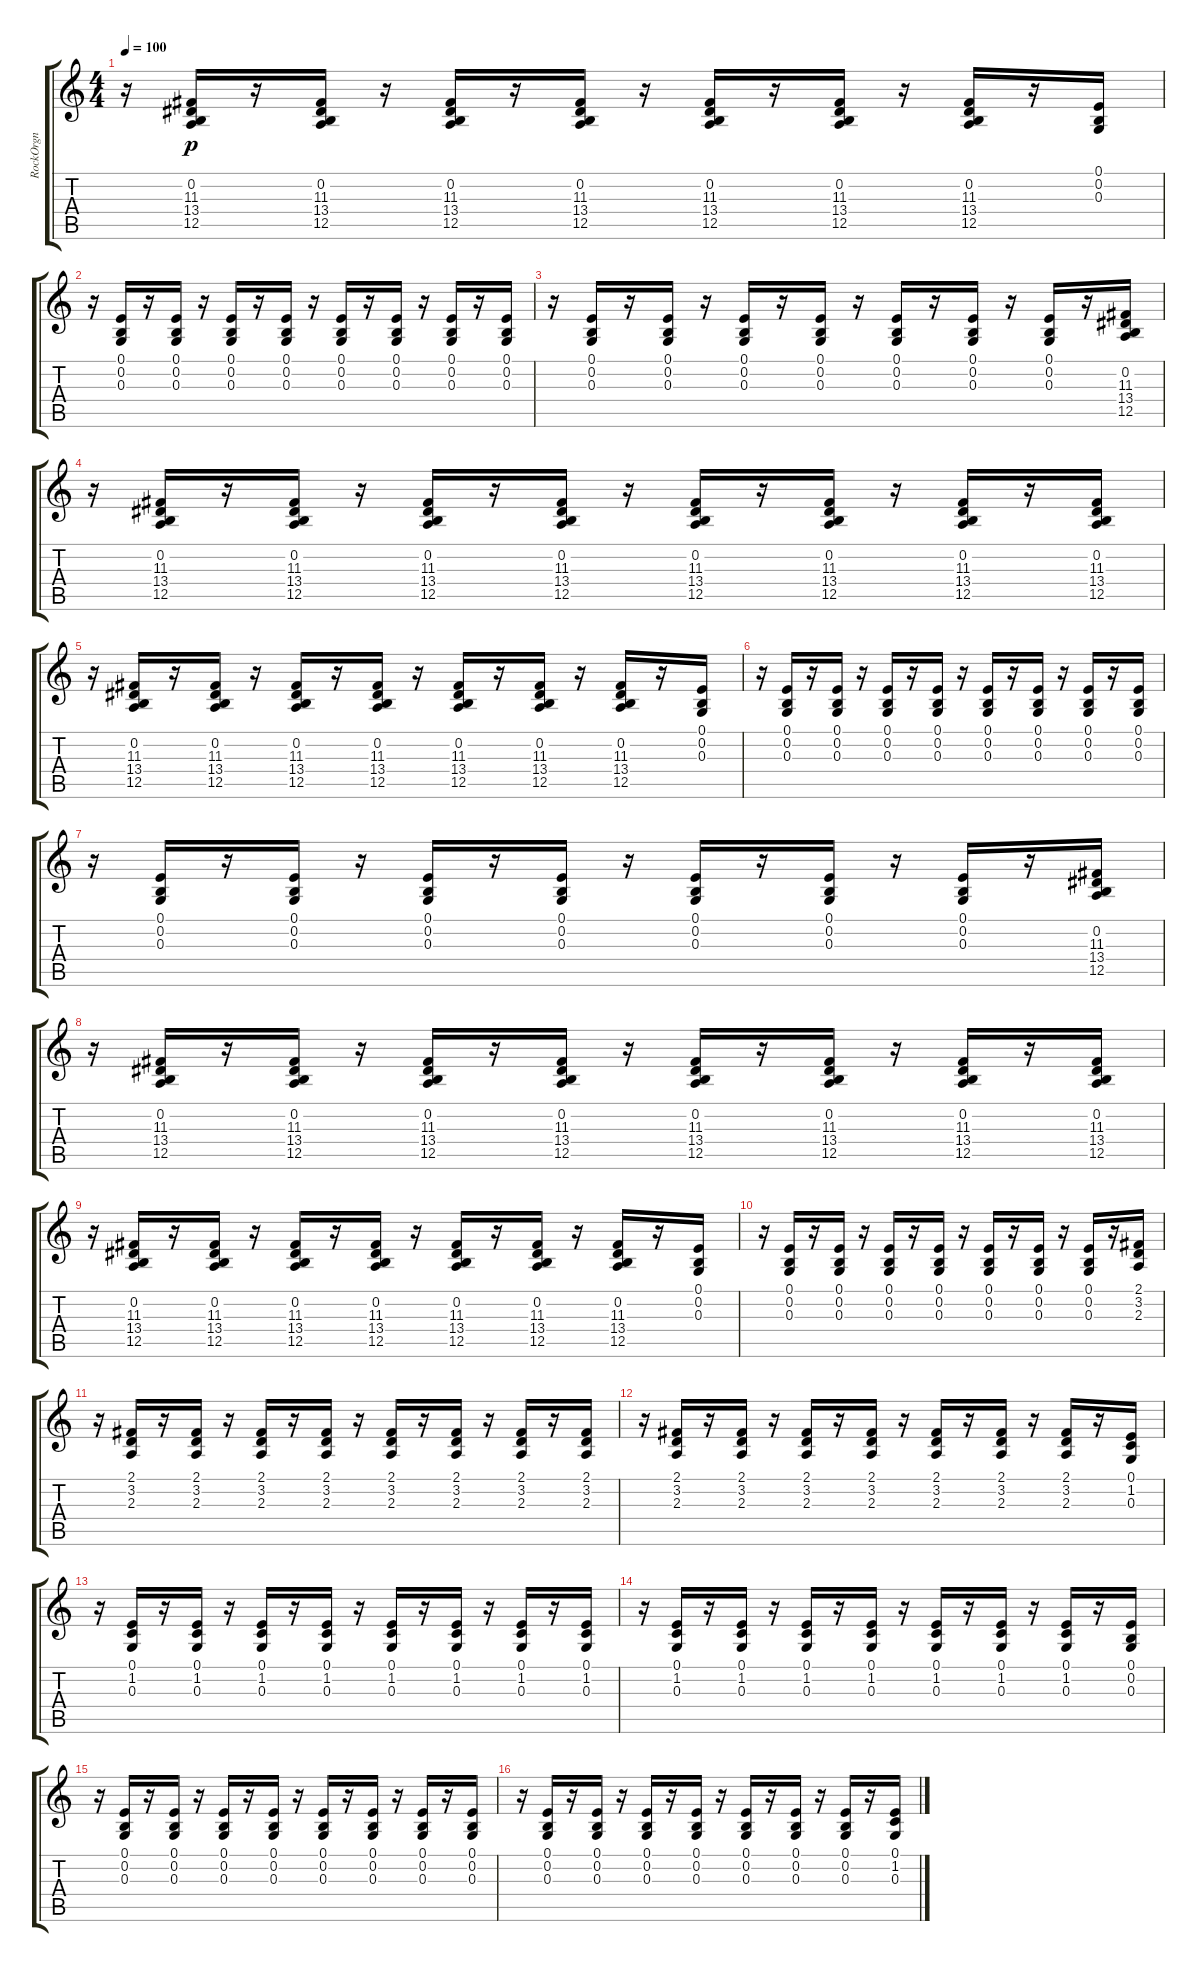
\track ("RockOrgn" "RockOrgn") {instrument rockorgan}
\staff {score tabs}
\tuning (E4 B3 G3 D3 A2 E2) {hide}
\ts (4 4)
\tempo 100
\clef g2
\ks c
r.16{dy p} (0.2 11.3 13.4 12.5).16 r.16 (0.2 11.3 13.4 12.5).16 r.16 (0.2 11.3 13.4 12.5).16 r.16 (0.2 11.3 13.4 12.5).16 r.16 (0.2 11.3 13.4 12.5).16 r.16 (0.2 11.3 13.4 12.5).16 r.16 (0.2 11.3 13.4 12.5).16 r.16 (0.1 0.2 0.3).16 |
r.16 (0.1 0.2 0.3).16 r.16 (0.1 0.2 0.3).16 r.16 (0.1 0.2 0.3).16 r.16 (0.1 0.2 0.3).16 r.16 (0.1 0.2 0.3).16 r.16 (0.1 0.2 0.3).16 r.16 (0.1 0.2 0.3).16 r.16 (0.1 0.2 0.3).16 |
r.16 (0.1 0.2 0.3).16 r.16 (0.1 0.2 0.3).16 r.16 (0.1 0.2 0.3).16 r.16 (0.1 0.2 0.3).16 r.16 (0.1 0.2 0.3).16 r.16 (0.1 0.2 0.3).16 r.16 (0.1 0.2 0.3).16 r.16 (0.2 11.3 13.4 12.5).16 |
r.16 (0.2 11.3 13.4 12.5).16 r.16 (0.2 11.3 13.4 12.5).16 r.16 (0.2 11.3 13.4 12.5).16 r.16 (0.2 11.3 13.4 12.5).16 r.16 (0.2 11.3 13.4 12.5).16 r.16 (0.2 11.3 13.4 12.5).16 r.16 (0.2 11.3 13.4 12.5).16 r.16 (0.2 11.3 13.4 12.5).16 |
r.16 (0.2 11.3 13.4 12.5).16 r.16 (0.2 11.3 13.4 12.5).16 r.16 (0.2 11.3 13.4 12.5).16 r.16 (0.2 11.3 13.4 12.5).16 r.16 (0.2 11.3 13.4 12.5).16 r.16 (0.2 11.3 13.4 12.5).16 r.16 (0.2 11.3 13.4 12.5).16 r.16 (0.1 0.2 0.3).16 |
r.16 (0.1 0.2 0.3).16 r.16 (0.1 0.2 0.3).16 r.16 (0.1 0.2 0.3).16 r.16 (0.1 0.2 0.3).16 r.16 (0.1 0.2 0.3).16 r.16 (0.1 0.2 0.3).16 r.16 (0.1 0.2 0.3).16 r.16 (0.1 0.2 0.3).16 |
r.16 (0.1 0.2 0.3).16 r.16 (0.1 0.2 0.3).16 r.16 (0.1 0.2 0.3).16 r.16 (0.1 0.2 0.3).16 r.16 (0.1 0.2 0.3).16 r.16 (0.1 0.2 0.3).16 r.16 (0.1 0.2 0.3).16 r.16 (0.2 11.3 13.4 12.5).16 |
r.16 (0.2 11.3 13.4 12.5).16 r.16 (0.2 11.3 13.4 12.5).16 r.16 (0.2 11.3 13.4 12.5).16 r.16 (0.2 11.3 13.4 12.5).16 r.16 (0.2 11.3 13.4 12.5).16 r.16 (0.2 11.3 13.4 12.5).16 r.16 (0.2 11.3 13.4 12.5).16 r.16 (0.2 11.3 13.4 12.5).16 |
r.16 (0.2 11.3 13.4 12.5).16 r.16 (0.2 11.3 13.4 12.5).16 r.16 (0.2 11.3 13.4 12.5).16 r.16 (0.2 11.3 13.4 12.5).16 r.16 (0.2 11.3 13.4 12.5).16 r.16 (0.2 11.3 13.4 12.5).16 r.16 (0.2 11.3 13.4 12.5).16 r.16 (0.1 0.2 0.3).16 |
r.16 (0.1 0.2 0.3).16 r.16 (0.1 0.2 0.3).16 r.16 (0.1 0.2 0.3).16 r.16 (0.1 0.2 0.3).16 r.16 (0.1 0.2 0.3).16 r.16 (0.1 0.2 0.3).16 r.16 (0.1 0.2 0.3).16 r.16 (2.1 3.2 2.3).16 |
r.16 (2.1 3.2 2.3).16 r.16 (2.1 3.2 2.3).16 r.16 (2.1 3.2 2.3).16 r.16 (2.1 3.2 2.3).16 r.16 (2.1 3.2 2.3).16 r.16 (2.1 3.2 2.3).16 r.16 (2.1 3.2 2.3).16 r.16 (2.1 3.2 2.3).16 |
r.16 (2.1 3.2 2.3).16 r.16 (2.1 3.2 2.3).16 r.16 (2.1 3.2 2.3).16 r.16 (2.1 3.2 2.3).16 r.16 (2.1 3.2 2.3).16 r.16 (2.1 3.2 2.3).16 r.16 (2.1 3.2 2.3).16 r.16 (0.1 1.2 0.3).16 |
r.16 (0.1 1.2 0.3).16 r.16 (0.1 1.2 0.3).16 r.16 (0.1 1.2 0.3).16 r.16 (0.1 1.2 0.3).16 r.16 (0.1 1.2 0.3).16 r.16 (0.1 1.2 0.3).16 r.16 (0.1 1.2 0.3).16 r.16 (0.1 1.2 0.3).16 |
r.16 (0.1 1.2 0.3).16 r.16 (0.1 1.2 0.3).16 r.16 (0.1 1.2 0.3).16 r.16 (0.1 1.2 0.3).16 r.16 (0.1 1.2 0.3).16 r.16 (0.1 1.2 0.3).16 r.16 (0.1 1.2 0.3).16 r.16 (0.1 0.2 0.3).16 |
r.16 (0.1 0.2 0.3).16 r.16 (0.1 0.2 0.3).16 r.16 (0.1 0.2 0.3).16 r.16 (0.1 0.2 0.3).16 r.16 (0.1 0.2 0.3).16 r.16 (0.1 0.2 0.3).16 r.16 (0.1 0.2 0.3).16 r.16 (0.1 0.2 0.3).16 |
r.16 (0.1 0.2 0.3).16 r.16 (0.1 0.2 0.3).16 r.16 (0.1 0.2 0.3).16 r.16 (0.1 0.2 0.3).16 r.16 (0.1 0.2 0.3).16 r.16 (0.1 0.2 0.3).16 r.16 (0.1 0.2 0.3).16 r.16 (0.1 1.2 0.3).16
